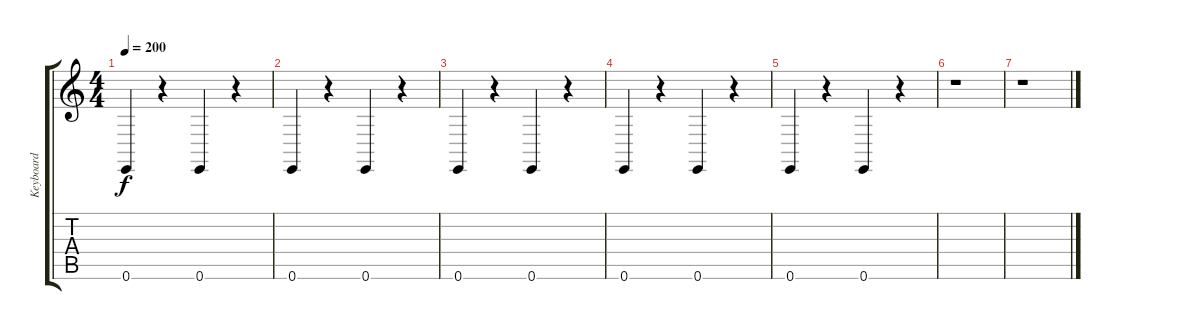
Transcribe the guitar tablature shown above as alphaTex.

\track ("Keyboard" "Keyboard") {instrument birdtweet}
\staff {score tabs}
\tuning (E4 B3 G3 D3 A2 E2) {hide}
\ts (4 4)
\tempo 200
\clef g2
\ks c
0.6.4{dy f} r.4 0.6.4 r.4 |
0.6.4 r.4 0.6.4 r.4 |
0.6.4 r.4 0.6.4 r.4 |
0.6.4 r.4 0.6.4 r.4 |
0.6.4 r.4 0.6.4 r.4 |
r.1 |
r.1
